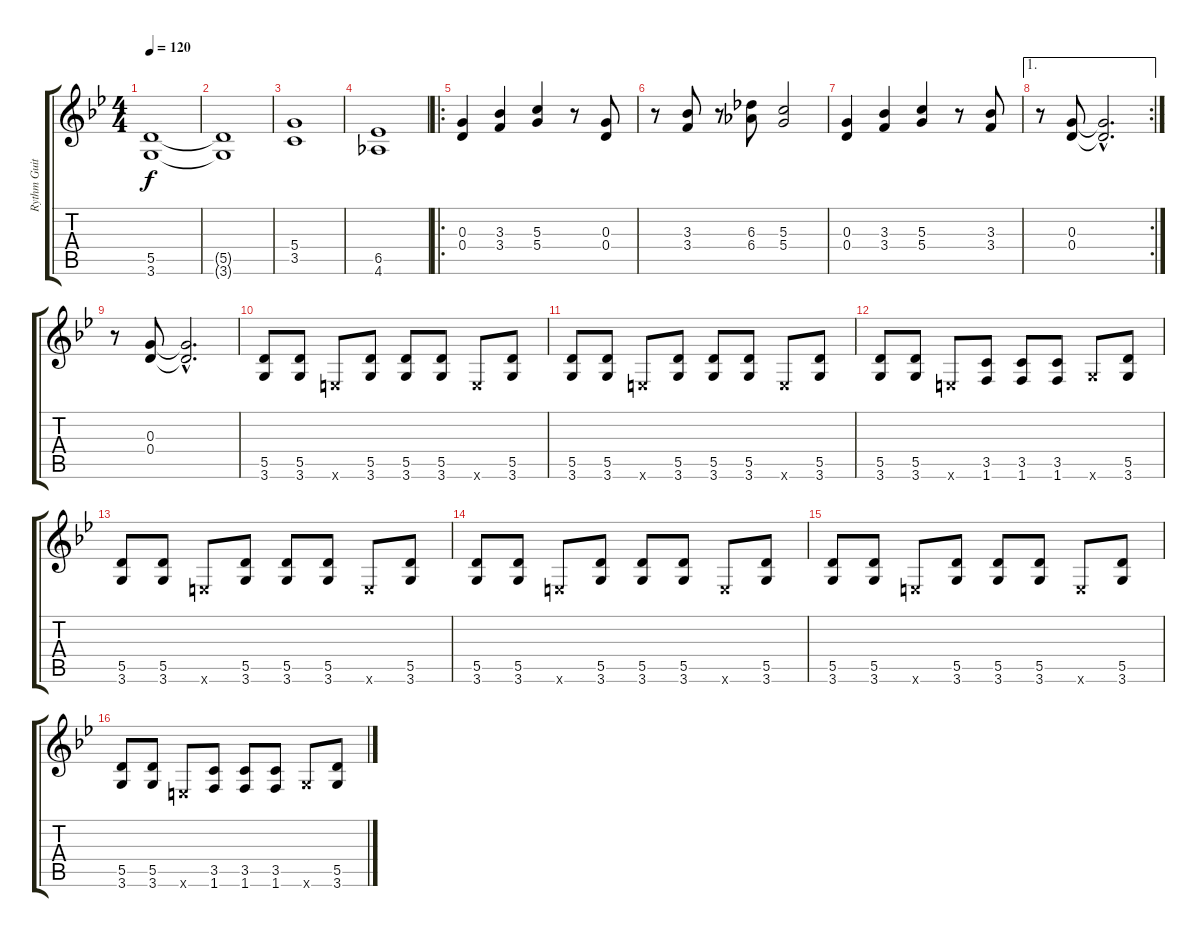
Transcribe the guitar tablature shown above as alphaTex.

\track ("Rythm Guitar" "Rythm Guit") {instrument distortionguitar}
\staff {score tabs}
\tuning (E4 B3 G3 D3 A2 E2) {hide}
\ts (4 4)
\tempo 120
\clef g2
\ks bb
(5.5 3.6).1{dy f} |
(5.5{t} 3.6{t}).1 |
(5.4 3.5).1 |
(6.5 4.6).1 |
\ro
(0.3 0.4).4 (3.3 3.4).4 (5.3 5.4).4 r.8 (0.3 0.4).8 |
r.8 (3.3 3.4).8 r.8 (6.3 6.4).8 (5.3 5.4).2 |
(0.3 0.4).4 (3.3 3.4).4 (5.3 5.4).4 r.8 (3.3 3.4).8 |
\ae 1
\rc 2
r.8 (0.3 0.4).8 (0.3{hac t} 0.4{hac t}).2{d} |
r.8 (0.3 0.4).8 (0.3{hac t} 0.4{hac t}).2{d} |
(5.5 3.6).8 (5.5 3.6).8 0.6{x}.8 (5.5 3.6).8 (5.5 3.6).8 (5.5 3.6).8 0.6{x}.8 (5.5 3.6).8 |
(5.5 3.6).8 (5.5 3.6).8 0.6{x}.8 (5.5 3.6).8 (5.5 3.6).8 (5.5 3.6).8 0.6{x}.8 (5.5 3.6).8 |
(5.5 3.6).8 (5.5 3.6).8 0.6{x}.8 (3.5 1.6).8 (3.5 1.6).8 (3.5 1.6).8 3.6{x}.8 (5.5 3.6).8 |
(5.5 3.6).8 (5.5 3.6).8 0.6{x}.8 (5.5 3.6).8 (5.5 3.6).8 (5.5 3.6).8 0.6{x}.8 (5.5 3.6).8 |
(5.5 3.6).8 (5.5 3.6).8 0.6{x}.8 (5.5 3.6).8 (5.5 3.6).8 (5.5 3.6).8 0.6{x}.8 (5.5 3.6).8 |
(5.5 3.6).8 (5.5 3.6).8 0.6{x}.8 (5.5 3.6).8 (5.5 3.6).8 (5.5 3.6).8 0.6{x}.8 (5.5 3.6).8 |
(5.5 3.6).8 (5.5 3.6).8 0.6{x}.8 (3.5 1.6).8 (3.5 1.6).8 (3.5 1.6).8 3.6{x}.8 (5.5 3.6).8
